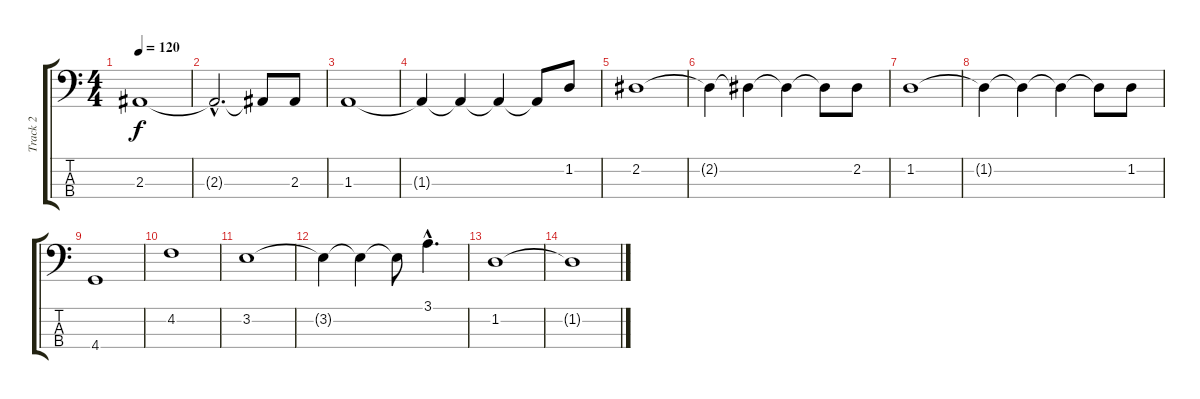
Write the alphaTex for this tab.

\track ("Track 2" "Track 2") {instrument electricbassfinger}
\staff {score tabs}
\tuning (Gb2 Db2 Ab1 Eb1) {hide}
\ts (4 4)
\tempo 120
\clef f4
\ks c
2.3.1{dy f} |
2.3{hac t}.2{d} 2.3{t}.8 2.3.8 |
1.3.1 |
1.3{t}.4 1.3{t}.4 1.3{t}.4 1.3{t}.8 1.2.8 |
2.2.1 |
2.2{t}.4 2.2{t}.4 2.2{t}.4 2.2{t}.8 2.2.8 |
1.2.1 |
1.2{t}.4 1.2{t}.4 1.2{t}.4 1.2{t}.8 1.2.8 |
4.4.1 |
4.2.1 |
3.2.1 |
3.2{t}.4 3.2{t}.4 3.2{t}.8 3.1{hac}.4{d} |
1.2.1 |
1.2{t}.1
